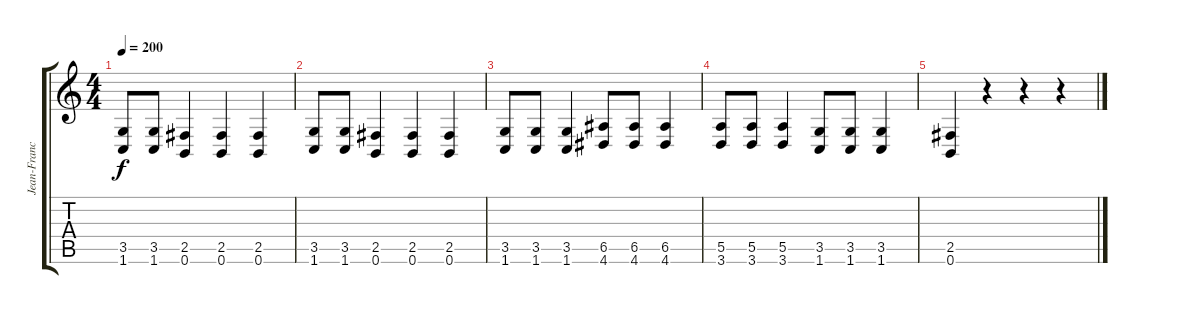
\track ("Jean-Francois Dagenais Lead" "Jean-Franc") {instrument distortionguitar}
\staff {score tabs}
\tuning (B3 Gb3 D3 A2 E2 B1) {hide}
\ts (4 4)
\tempo 200
\clef g2
\ks c
(3.5 1.6).8{dy f} (3.5 1.6).8 (2.5 0.6).4 (2.5 0.6).4 (2.5 0.6).4 |
(3.5 1.6).8 (3.5 1.6).8 (2.5 0.6).4 (2.5 0.6).4 (2.5 0.6).4 |
(3.5 1.6).8 (3.5 1.6).8 (3.5 1.6).4 (6.5 4.6).8 (6.5 4.6).8 (6.5 4.6).4 |
(5.5 3.6).8 (5.5 3.6).8 (5.5 3.6).4 (3.5 1.6).8 (3.5 1.6).8 (3.5 1.6).4 |
\section ("" "")
(2.5 0.6).4 r.4 r.4 r.4
